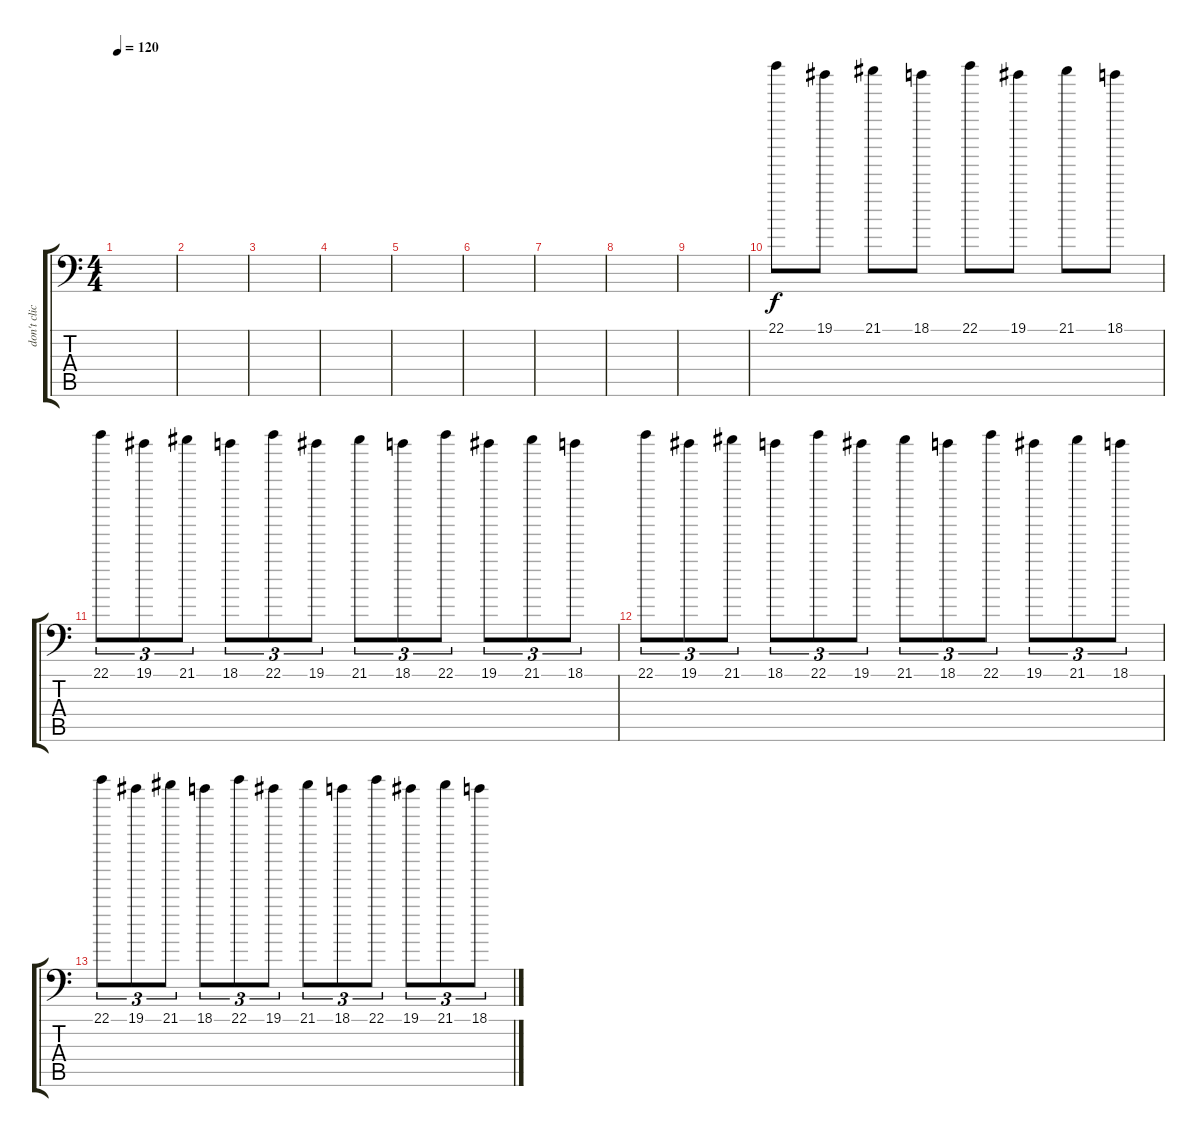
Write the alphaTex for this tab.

\track ("don't click here!" "don't clic") {instrument violin}
\staff {score tabs}
\tuning (B7 B3 G3 D3 C8 G0) {hide}
\ts (4 4)
\tempo 120
\clef f4
\ks c
|
|
|
|
|
|
|
|
|
22.1.8 19.1.8 21.1.8 18.1.8 22.1.8 19.1.8 21.1.8 18.1.8 |
22.1.8{tu (3 2)} 19.1.8{tu (3 2)} 21.1.8{tu (3 2)} 18.1.8{tu (3 2)} 22.1.8{tu (3 2)} 19.1.8{tu (3 2)} 21.1.8{tu (3 2)} 18.1.8{tu (3 2)} 22.1.8{tu (3 2)} 19.1.8{tu (3 2)} 21.1.8{tu (3 2)} 18.1.8{tu (3 2)} |
22.1.8{tu (3 2)} 19.1.8{tu (3 2)} 21.1.8{tu (3 2)} 18.1.8{tu (3 2)} 22.1.8{tu (3 2)} 19.1.8{tu (3 2)} 21.1.8{tu (3 2)} 18.1.8{tu (3 2)} 22.1.8{tu (3 2)} 19.1.8{tu (3 2)} 21.1.8{tu (3 2)} 18.1.8{tu (3 2)} |
22.1.8{tu (3 2)} 19.1.8{tu (3 2)} 21.1.8{tu (3 2)} 18.1.8{tu (3 2)} 22.1.8{tu (3 2)} 19.1.8{tu (3 2)} 21.1.8{tu (3 2)} 18.1.8{tu (3 2)} 22.1.8{tu (3 2)} 19.1.8{tu (3 2)} 21.1.8{tu (3 2)} 18.1.8{tu (3 2)}
